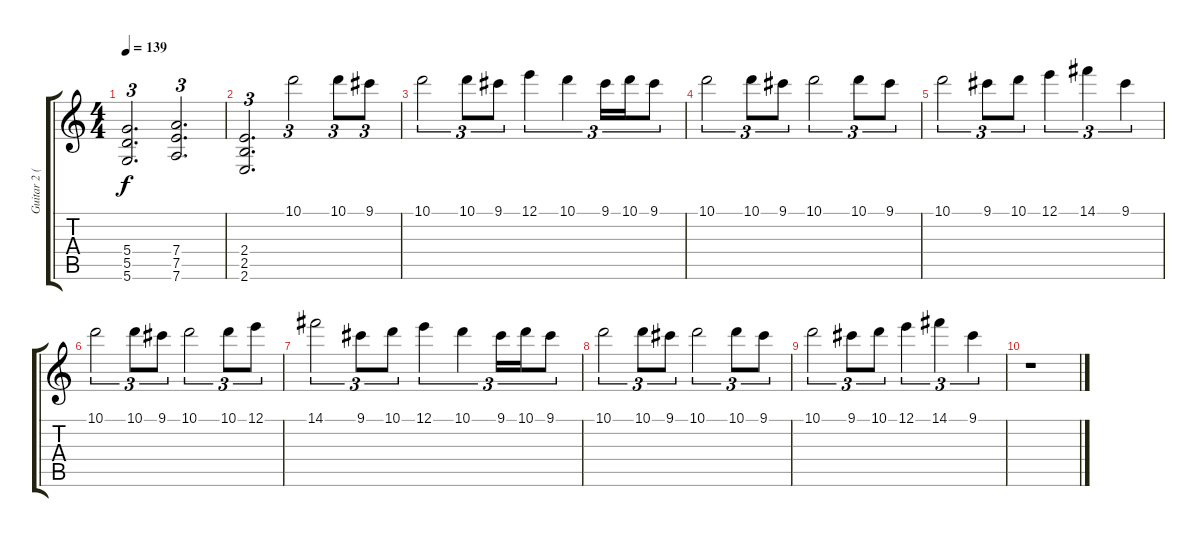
\track ("Guitar 2 (Rhythm)" "Guitar 2 (") {instrument distortionguitar}
\staff {score tabs}
\tuning (E4 B3 G3 D3 A2 D2) {hide}
\ts (4 4)
\tempo 139
\clef g2
\ks c
(5.4 5.5 5.6).2{d tu (3 2) dy f} (7.4 7.5 7.6).2{d tu (3 2)} |
(2.4 2.5 2.6).2{d tu (3 2)} 10.1.2{tu (3 2)} 10.1.8{tu (3 2)} 9.1.8{tu (3 2)} |
10.1.2{tu (3 2)} 10.1.8{tu (3 2)} 9.1.8{tu (3 2)} 12.1.4{tu (3 2)} 10.1.4{tu (3 2)} 9.1.16{tu (3 2)} 10.1.16{tu (3 2)} 9.1.8{tu (3 2)} |
10.1.2{tu (3 2)} 10.1.8{tu (3 2)} 9.1.8{tu (3 2)} 10.1.2{tu (3 2)} 10.1.8{tu (3 2)} 9.1.8{tu (3 2)} |
10.1.2{tu (3 2)} 9.1.8{tu (3 2)} 10.1.8{tu (3 2)} 12.1.4{tu (3 2)} 14.1.4{tu (3 2)} 9.1.4{tu (3 2)} |
10.1.2{tu (3 2)} 10.1.8{tu (3 2)} 9.1.8{tu (3 2)} 10.1.2{tu (3 2)} 10.1.8{tu (3 2)} 12.1.8{tu (3 2)} |
14.1.2{tu (3 2)} 9.1.8{tu (3 2)} 10.1.8{tu (3 2)} 12.1.4{tu (3 2)} 10.1.4{tu (3 2)} 9.1.16{tu (3 2)} 10.1.16{tu (3 2)} 9.1.8{tu (3 2)} |
10.1.2{tu (3 2)} 10.1.8{tu (3 2)} 9.1.8{tu (3 2)} 10.1.2{tu (3 2)} 10.1.8{tu (3 2)} 9.1.8{tu (3 2)} |
10.1.2{tu (3 2)} 9.1.8{tu (3 2)} 10.1.8{tu (3 2)} 12.1.4{tu (3 2)} 14.1.4{tu (3 2)} 9.1.4{tu (3 2)} |
r.1
